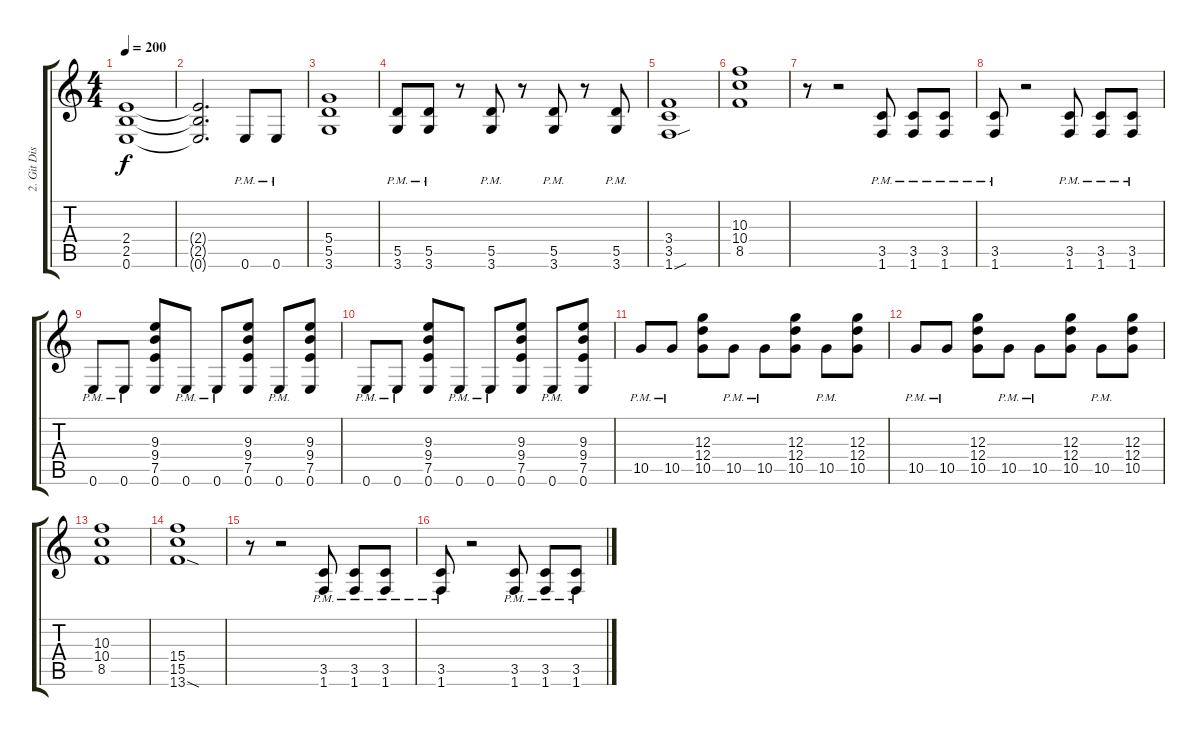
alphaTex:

\track ("2. Git Dist" "2. Git Dis") {instrument distortionguitar}
\staff {score tabs}
\tuning (E4 B3 G3 D3 A2 E2) {hide}
\ts (4 4)
\tempo 200
\clef g2
\ks c
(2.4 2.5 0.6).1{dy f} |
(2.4{t} 2.5{t} 0.6{t}).2{d} 0.6{pm}.8 0.6{pm}.8 |
(5.4 5.5 3.6).1 |
(5.5{pm} 3.6{pm}).8 (5.5{pm} 3.6{pm}).8 r.8 (5.5{pm} 3.6{pm}).8 r.8 (5.5{pm} 3.6{pm}).8 r.8 (5.5{pm} 3.6{pm}).8 |
(3.4 3.5 1.6{sou}).1 |
(10.3 10.4 8.5).1 |
r.8 r.2 (3.5{pm} 1.6{pm}).8 (3.5{pm} 1.6{pm}).8 (3.5{pm} 1.6{pm}).8 |
(3.5{pm} 1.6{pm}).8 r.2 (3.5{pm} 1.6{pm}).8 (3.5{pm} 1.6{pm}).8 (3.5{pm} 1.6{pm}).8 |
0.6{pm}.8 0.6{pm}.8 (9.3 9.4 7.5 0.6).8 0.6{pm}.8 0.6{pm}.8 (9.3 9.4 7.5 0.6).8 0.6{pm}.8 (9.3 9.4 7.5 0.6).8 |
0.6{pm}.8 0.6{pm}.8 (9.3 9.4 7.5 0.6).8 0.6{pm}.8 0.6{pm}.8 (9.3 9.4 7.5 0.6).8 0.6{pm}.8 (9.3 9.4 7.5 0.6).8 |
10.5{pm}.8 10.5{pm}.8 (12.3 12.4 10.5).8 10.5{pm}.8 10.5{pm}.8 (12.3 12.4 10.5).8 10.5{pm}.8 (12.3 12.4 10.5).8 |
10.5{pm}.8 10.5{pm}.8 (12.3 12.4 10.5).8 10.5{pm}.8 10.5{pm}.8 (12.3 12.4 10.5).8 10.5{pm}.8 (12.3 12.4 10.5).8 |
(10.3 10.4 8.5).1 |
(15.4 15.5 13.6{sod}).1 |
r.8 r.2 (3.5{pm} 1.6{pm}).8 (3.5{pm} 1.6{pm}).8 (3.5{pm} 1.6{pm}).8 |
(3.5{pm} 1.6{pm}).8 r.2 (3.5{pm} 1.6{pm}).8 (3.5{pm} 1.6{pm}).8 (3.5{pm} 1.6{pm}).8
